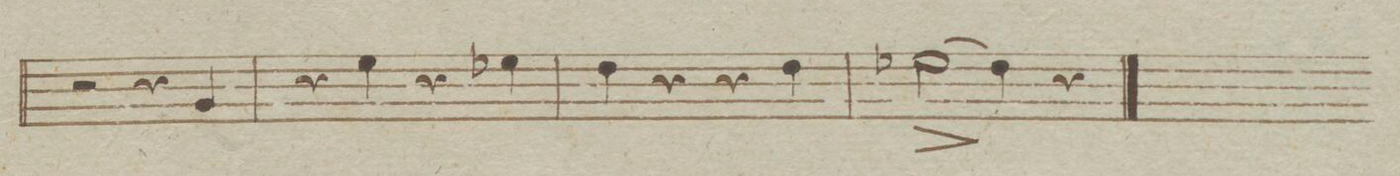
**kern	**dynam
*I"Corno Secondo in Es.	*
*clefG2	*
*k[b-e-]	*
*met(c)	*
*M4/4	*
2r	.
4r	.
4c/	.
=142	=142
4r	.
4a\	.
4r	.
4a-X\	.
=143	=143
4g\	.
4r	.
4r	.
4g\	.
=144	=144
(2a-X\	>
4g\)	]
4r	.
=145||	=145||
*M3/4	*
*-	*-
